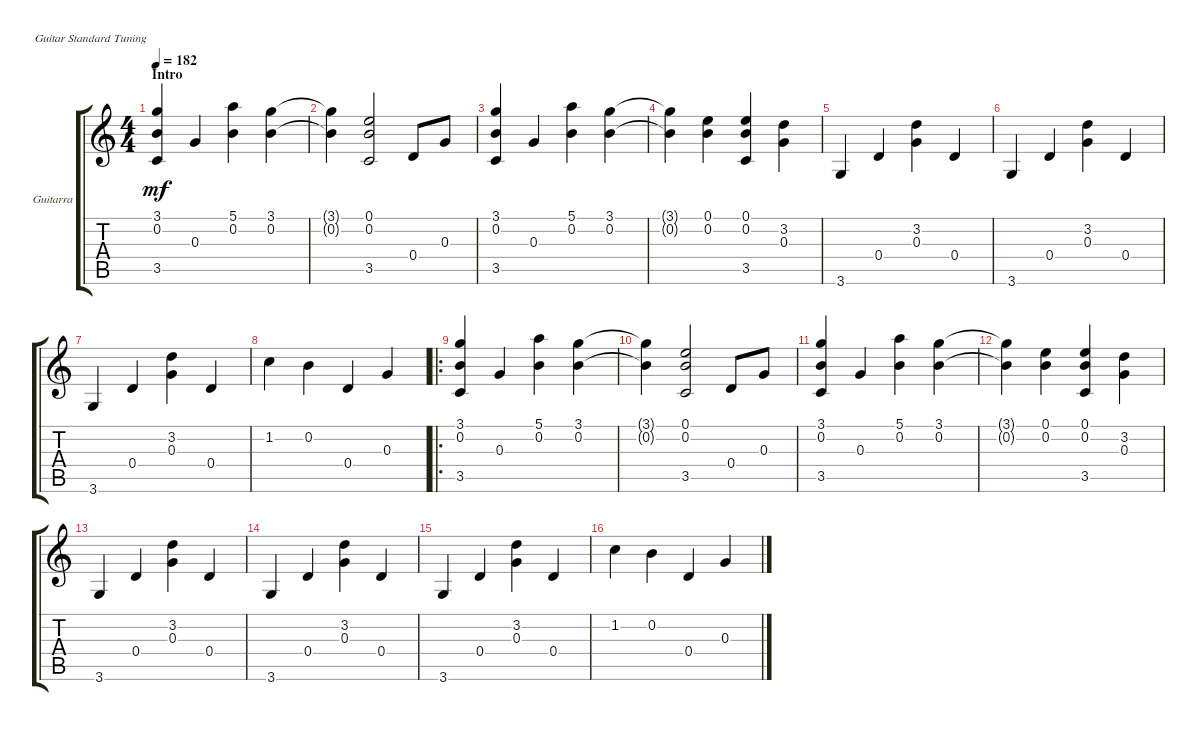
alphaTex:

\defaultSystemsLayout 4
\bracketExtendMode groupsimilarinstruments
\firstSystemTrackNameOrientation horizontal
\otherSystemsTrackNameOrientation horizontal
\track ("Electroacústica" "Guitarra") {instrument electricguitarjazz}
\staff {score tabs}
\tuning (E4 B3 G3 D3 A2 E2)
\ts (4 4)
\section ("" "Intro")
\tempo 182
\clef g2
\ks c
(3.1 0.2 3.5).4{dy mf instrument electricguitarjazz} 0.3.4 (5.1 0.2).4 (3.1 0.2).4 |
(3.1{t} 0.2{t}).4 (0.1 0.2 3.5).2 0.4.8 0.3.8 |
(3.1 0.2 3.5).4 0.3.4 (5.1 0.2).4 (3.1 0.2).4 |
(3.1{t} 0.2{t}).4 (0.1 0.2).4 (0.1 0.2 3.5).4 (3.2 0.3).4 |
3.6.4 0.4.4 (3.2 0.3).4 0.4.4 |
3.6.4 0.4.4 (3.2 0.3).4 0.4.4 |
3.6.4 0.4.4 (3.2 0.3).4 0.4.4 |
1.2.4 0.2.4 0.4.4 0.3.4 |
\ro
(3.1 0.2 3.5).4 0.3.4 (5.1 0.2).4 (3.1 0.2).4 |
(3.1{t} 0.2{t}).4 (0.1 0.2 3.5).2 0.4.8 0.3.8 |
(3.1 0.2 3.5).4 0.3.4 (5.1 0.2).4 (3.1 0.2).4 |
(3.1{t} 0.2{t}).4 (0.1 0.2).4 (0.1 0.2 3.5).4 (3.2 0.3).4 |
3.6.4 0.4.4 (3.2 0.3).4 0.4.4 |
3.6.4 0.4.4 (3.2 0.3).4 0.4.4 |
3.6.4 0.4.4 (3.2 0.3).4 0.4.4 |
1.2.4 0.2.4 0.4.4 0.3.4
